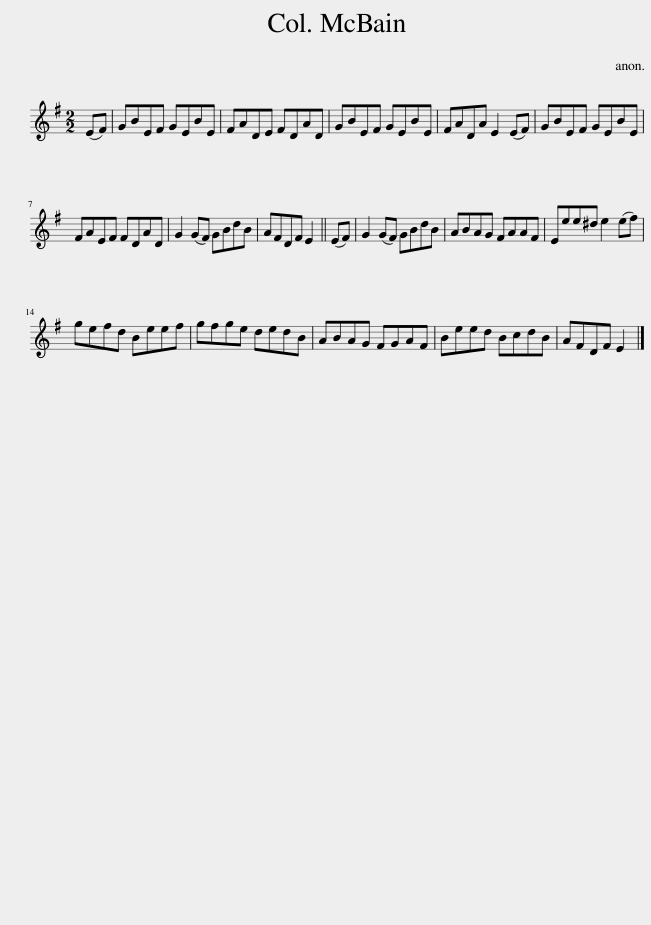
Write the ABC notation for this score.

X:1
L:1/8
M:2/2
I:linebreak $
K:Emin
V:1 treble
V:1
 (EF) | GBEF GEBE | FADE FDAD | GBEF GEBE | FADA E2 (EF) | %5
 GBEF GEBE |$ FAEF FDAD | G2 (GF) GBdB | AFDF E2 || (EF) | %10
 G2 (GF) GBdB | ABAG FAAF | Eee^d e2 (ef) |$ gefd Beef | gfge dedB | %15
 ABAG FGAF | Beed BcdB | AFDF E2 |] %18
